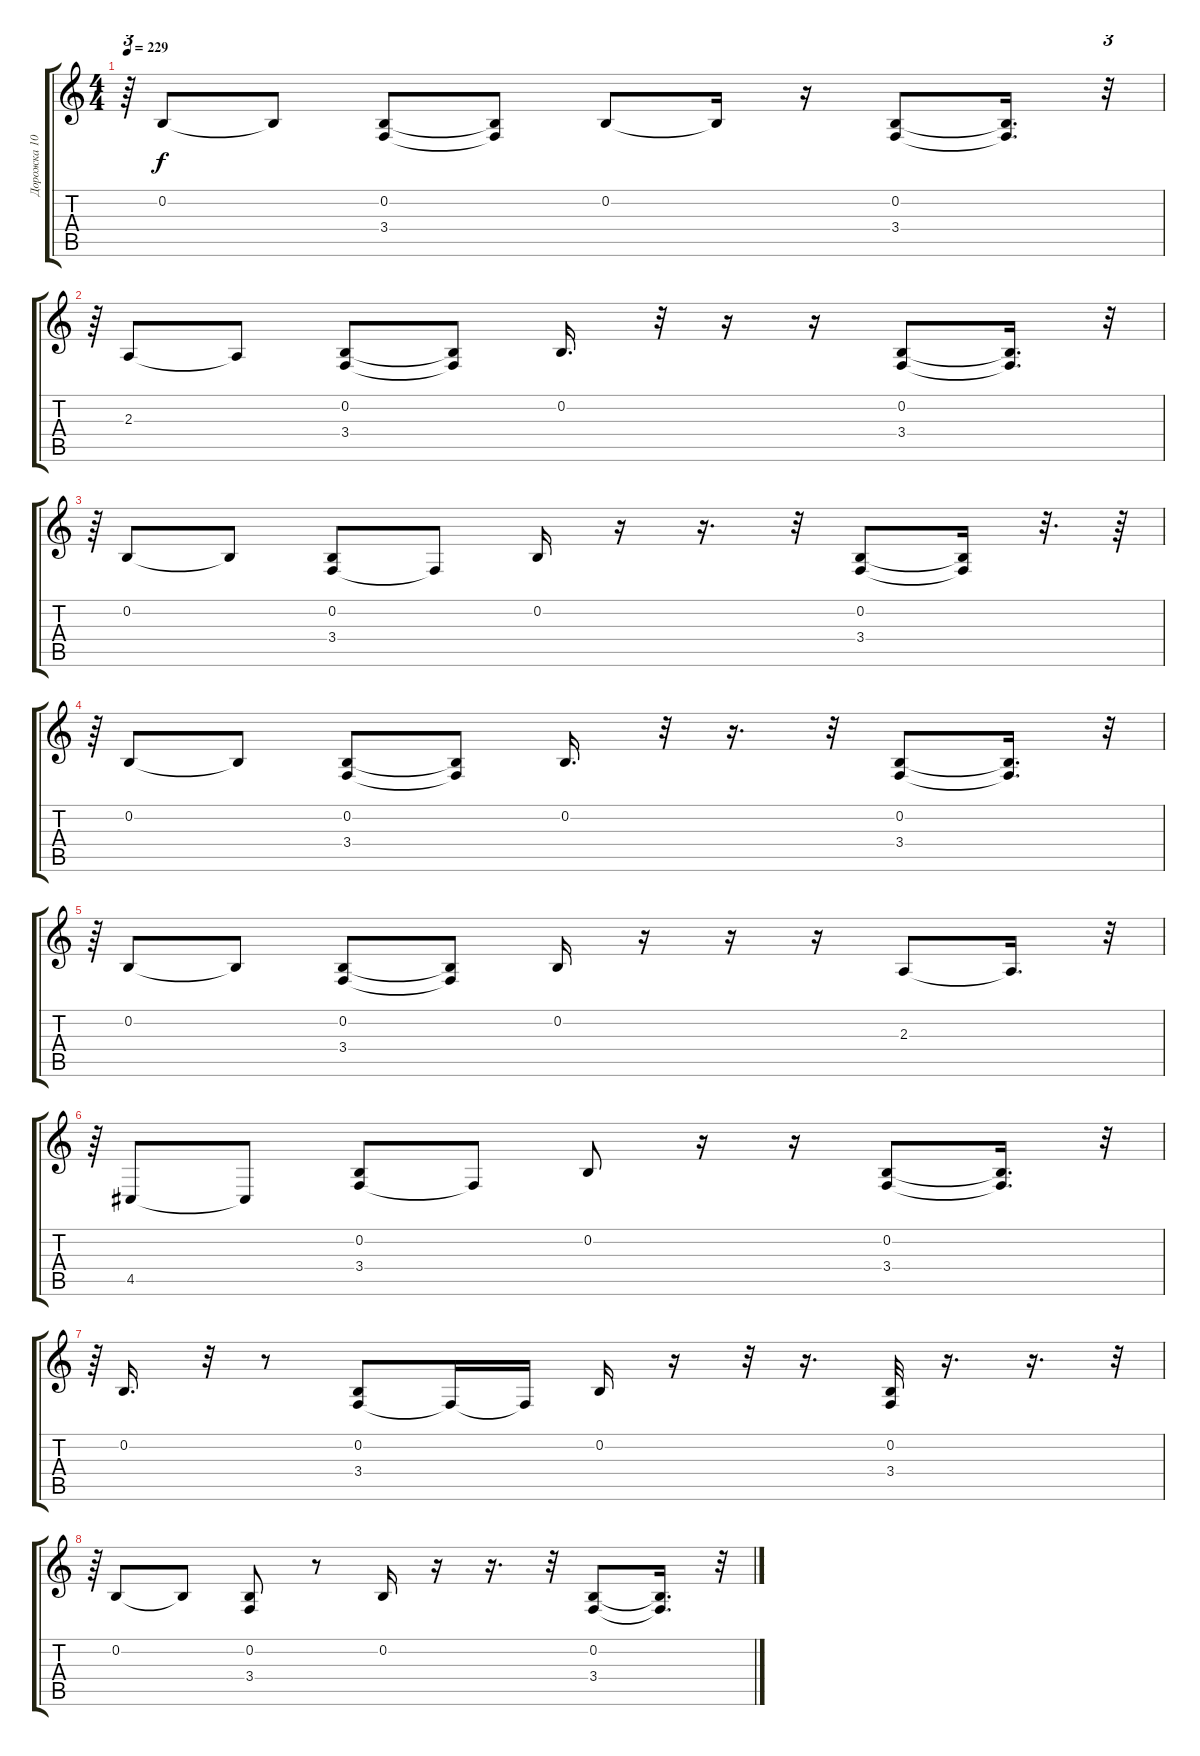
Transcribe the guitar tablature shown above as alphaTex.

\track ("Дорожка 10" "Дорожка 10") {instrument drawbarorgan}
\staff {score tabs}
\tuning (E4 B3 G3 D3 A2 E2) {hide}
\ts (4 4)
\tempo 229
\clef g2
\ks c
r.64{tu (3 2) dy f} 0.2.8 0.2{t}.8 (0.2 3.4).8 (0.2{t} 3.4{t}).8 0.2.8 0.2{t}.16 r.16 (0.2 3.4).8 (0.2{t} 3.4{t}).16{d} r.32{tu (3 2)} |
r.64{tu (3 2)} 2.3.8 2.3{t}.8 (0.2 3.4).8 (0.2{t} 3.4{t}).8 0.2.16{d} r.32 r.16 r.16 (0.2 3.4).8 (0.2{t} 3.4{t}).16{d} r.32{tu (3 2)} |
r.64{tu (3 2)} 0.2.8 0.2{t}.8 (0.2 3.4).8 3.4{t}.8 0.2.16 r.16 r.16{d} r.32 (0.2 3.4).8 (0.2{t} 3.4{t}).16 r.32{d} r.64 |
r.64{tu (3 2)} 0.2.8 0.2{t}.8 (0.2 3.4).8 (0.2{t} 3.4{t}).8 0.2.16{d} r.32 r.16{d} r.32 (0.2 3.4).8 (0.2{t} 3.4{t}).16{d} r.32{tu (3 2)} |
r.64{tu (3 2)} 0.2.8 0.2{t}.8 (0.2 3.4).8 (0.2{t} 3.4{t}).8 0.2.16 r.16 r.16 r.16 2.3.8 2.3{t}.16{d} r.32{tu (3 2)} |
r.64{tu (3 2)} 4.5.8 4.5{t}.8 (0.2 3.4).8 3.4{t}.8 0.2.8 r.16 r.16 (0.2 3.4).8 (0.2{t} 3.4{t}).16{d} r.32{tu (3 2)} |
r.64{tu (3 2)} 0.2.16{d} r.32 r.8 (0.2 3.4).8 3.4{t}.16 3.4{t}.16 0.2.16 r.16 r.32 r.16{d} (0.2 3.4).32 r.16{d} r.16{d} r.32{tu (3 2)} |
r.64{tu (3 2)} 0.2.8 0.2{t}.8 (0.2 3.4).8 r.8 0.2.16 r.16 r.16{d} r.32 (0.2 3.4).8 (0.2{t} 3.4{t}).16{d} r.32{tu (3 2)}
